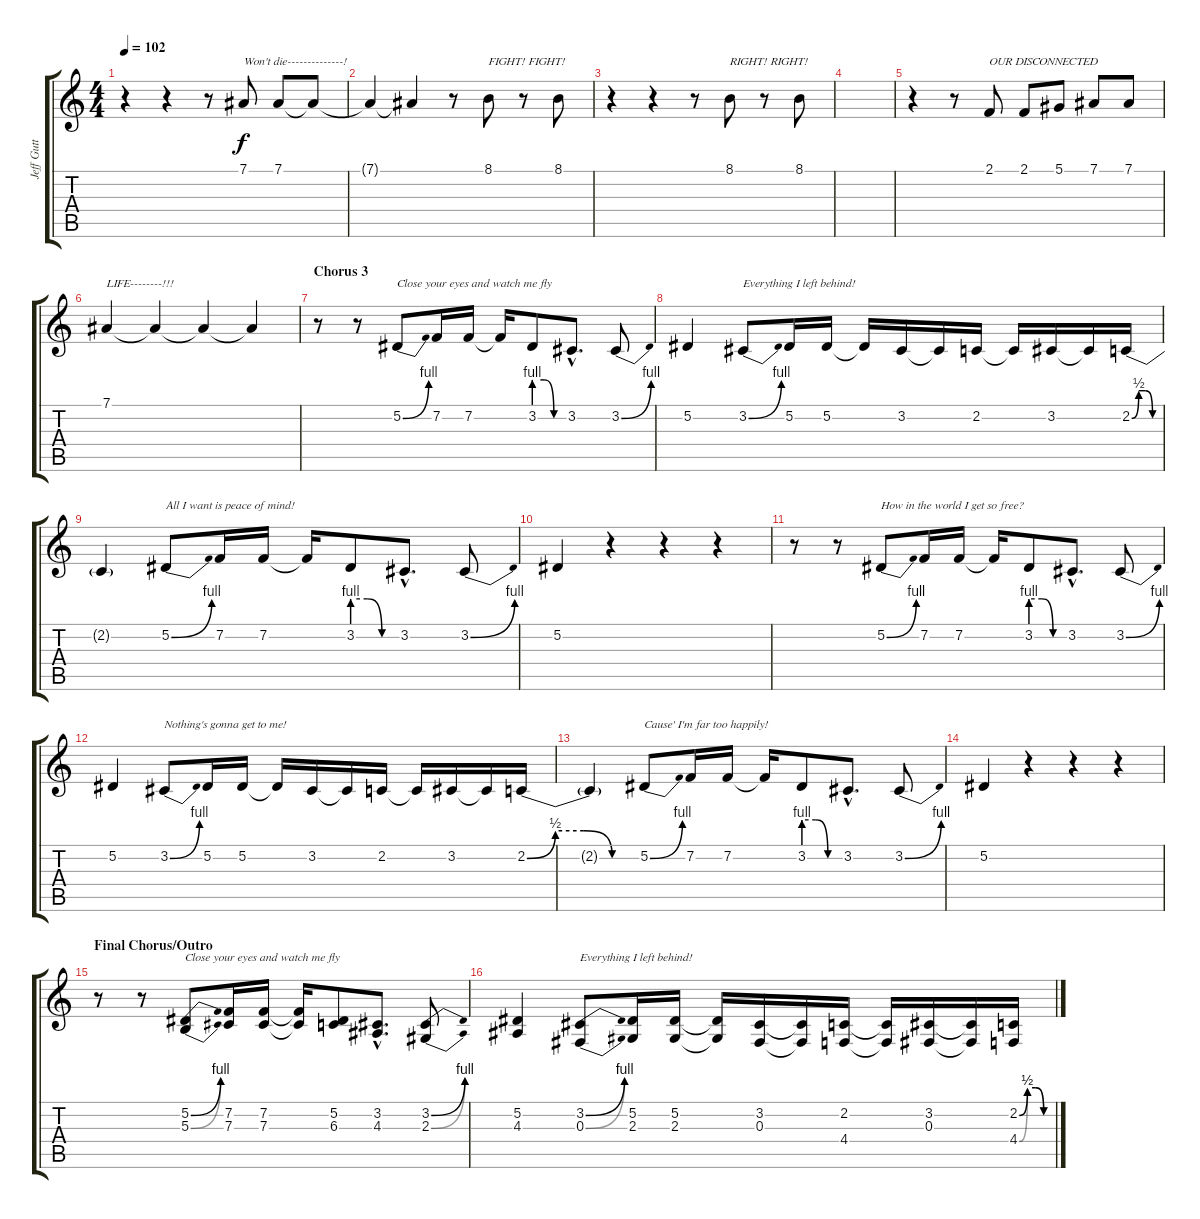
\track ("Jeff Gutt (Vocals)" "Jeff Gutt ") {instrument harmonica}
\staff {score tabs}
\tuning (Eb4 Bb3 Gb3 Db3 Ab2 Eb2) {hide}
\ts (4 4)
\tempo 102
\clef g2
\ks c
r.4{dy f} r.4 r.8 7.1.8{txt "Won't die--------------!"} 7.1.8 7.1{t}.8 |
7.1{t}.4 7.1{t}.4 r.8 8.1.8{txt "FIGHT! FIGHT!"} r.8 8.1.8 |
r.4 r.4 r.8 8.1.8{txt "RIGHT! RIGHT!"} r.8 8.1.8 |
|
r.4 r.8 2.1.8{txt "OUR DISCONNECTED"} 2.1.8 5.1.8 7.1.8 7.1.8 |
7.1.4{txt "LIFE--------!!!"} 7.1{t}.4 7.1{t}.4 7.1{t}.4 |
\section ("" "Chorus 3")
r.8 r.8 5.2{be (bend 0 0 60 4)}.8{txt "Close your eyes and watch me fly"} 7.2.16 7.2.16 7.2{t}.16 3.2{be (custom 0 4 20 4 40 0 60 0)}.8 3.2{hac}.8{d} 3.2{be (bend 0 0 60 4)}.8 |
5.2.4 3.2{be (bend 0 0 60 4)}.8{txt "Everything I left behind!"} 5.2.16 5.2.16 5.2{t}.16 3.2.16 3.2{t}.16 2.2.16 2.2{t}.16 3.2.16 3.2{t}.16 2.2{be (custom 0 0 15 2 30 2 45 0 60 0)}.16 |
2.2{t}.4 5.2{be (bend 0 0 60 4)}.8{txt "All I want is peace of mind!"} 7.2.16 7.2.16 7.2{t}.16 3.2{be (custom 0 4 20 4 40 0 60 0)}.8 3.2{hac}.8{d} 3.2{be (bend 0 0 60 4)}.8 |
5.2.4 r.4 r.4 r.4 |
r.8 r.8 5.2{be (bend 0 0 60 4)}.8{txt "How in the world I get so free?"} 7.2.16 7.2.16 7.2{t}.16 3.2{be (custom 0 4 20 4 40 0 60 0)}.8 3.2{hac}.8{d} 3.2{be (bend 0 0 60 4)}.8 |
5.2.4 3.2{be (bend 0 0 60 4)}.8{txt "Nothing's gonna get to me!"} 5.2.16 5.2.16 5.2{t}.16 3.2.16 3.2{t}.16 2.2.16 2.2{t}.16 3.2.16 3.2{t}.16 2.2{be (custom 0 0 15 2 30 2 45 0 60 0)}.16 |
2.2{t}.4 5.2{be (bend 0 0 60 4)}.8{txt "Cause' I'm far too happily!"} 7.2.16 7.2.16 7.2{t}.16 3.2{be (custom 0 4 20 4 40 0 60 0)}.8 3.2{hac}.8{d} 3.2{be (bend 0 0 60 4)}.8 |
5.2.4 r.4 r.4 r.4 |
\section ("" "Final Chorus/Outro")
r.8 r.8 (5.2{be (bend 0 0 60 4)} 5.3{be (bend 0 0 60 4)}).8{txt "Close your eyes and watch me fly"} (7.2 7.3).16 (7.2 7.3).16 (7.2{t} 7.3{t}).16 (5.2 6.3).8 (3.2{hac} 4.3{hac}).8{d} (3.2{be (bend 0 0 60 4)} 2.3{be (bend 0 0 60 4)}).8 |
(5.2 4.3).4 (3.2{be (bend 0 0 60 4)} 0.3{be (bend 0 0 60 4)}).8{txt "Everything I left behind!"} (5.2 2.3).16 (5.2 2.3).16 (5.2{t} 2.3{t}).16 (3.2 0.3).16 (3.2{t} 0.3{t}).16 (2.2 4.4).16 (2.2{t} 4.4{t}).16 (3.2 0.3).16 (3.2{t} 0.3{t}).16 (2.2{be (custom 0 0 15 2 30 2 45 0 60 0)} 4.4{be (custom 0 0 15 2 30 2 45 0 60 0)}).16
